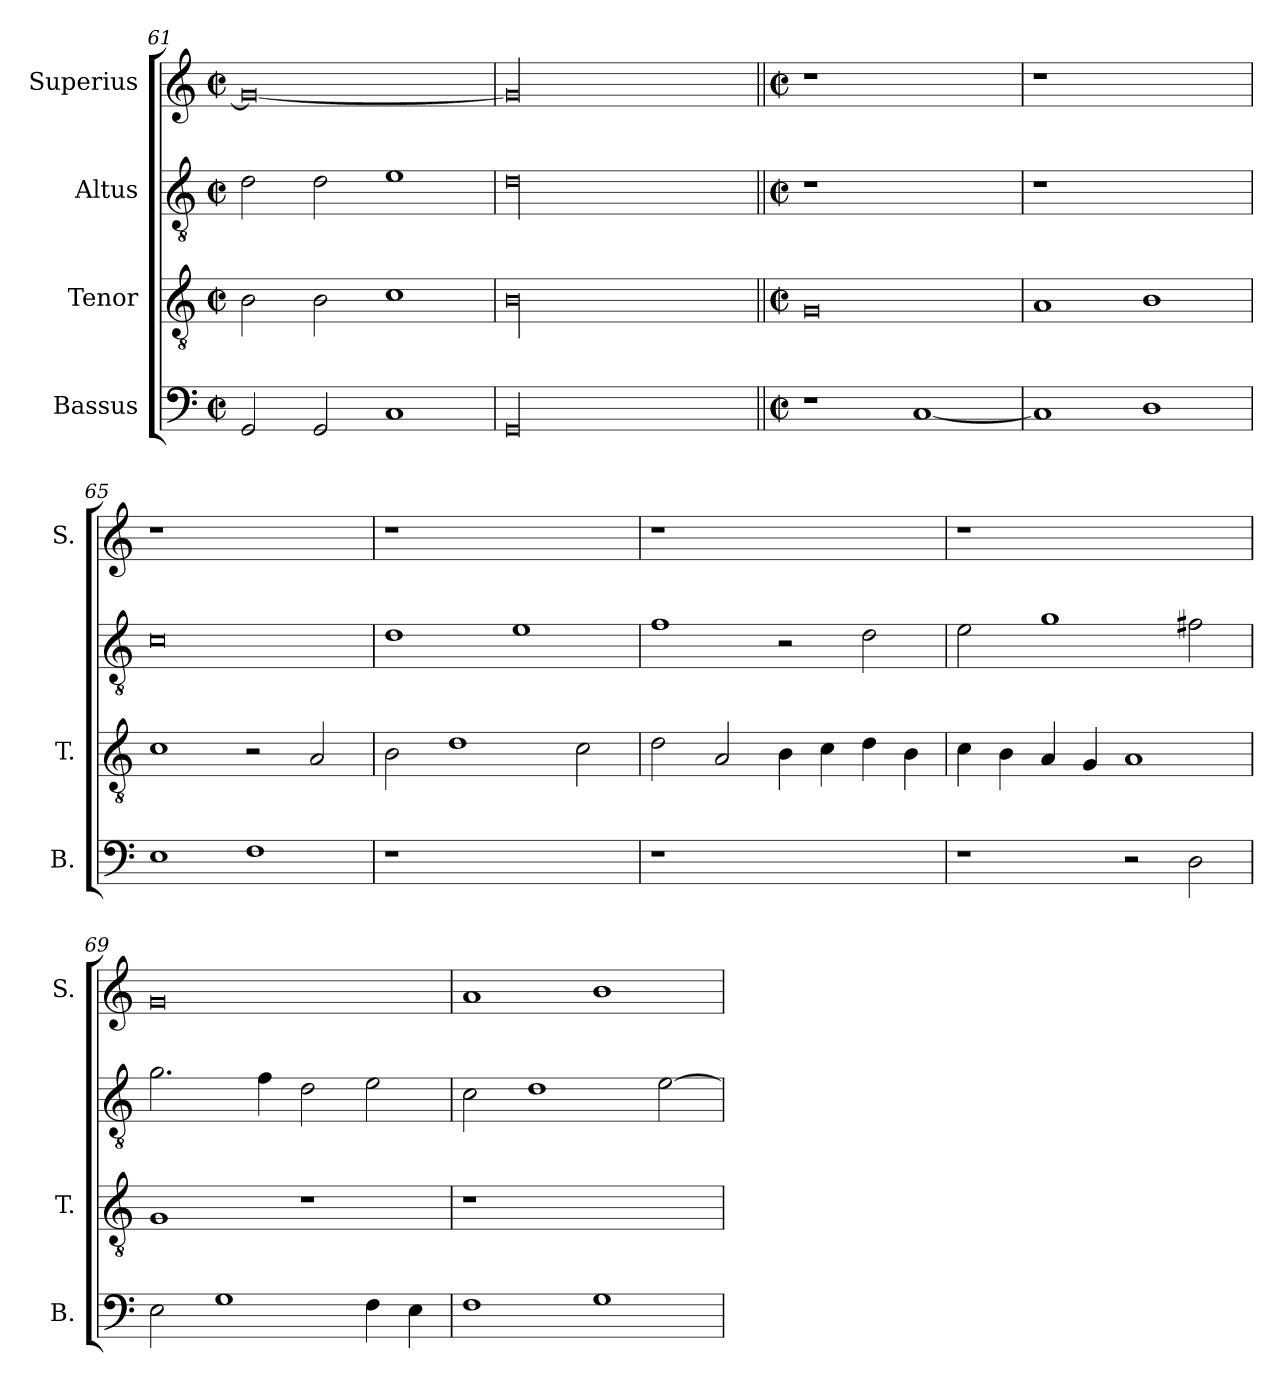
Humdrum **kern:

**kern	**kern	**kern	**kern
*part4	*part3	*part2	*part1
*staff4	*staff3	*staff2	*staff1
*I"Bassus	*I"Tenor	*I"Altus	*I"Superius
*I'B.	*I'T.	*	*I'S.
*clefF4	*clefGv2	*clefGv2	*clefG2
*	*ITrd7c12	*ITrd7c12	*
*k[]	*k[]	*k[]	*k[]
*C:	*C:	*C:	*C:
*M2/2	*M2/2	*M2/2	*M2/2
*met(c|)	*met(c|)	*met(c|)	*met(c|)
=61	=61	=61	=61
2GGi/	2BBi\	2Di\	0gi_<
2GGi/	2BBi\	2Di\	.
1Ci	1Ci	1Ei	.
=62	=62	=62	=62
00GGi	00BBi	00Di	00gi]
!!LO:LB:g=z
=63||	=63||	=63||	=63||
*M2/2	*M2/2	*M2/2	*M2/2
*met(c|)	*met(c|)	*met(c|)	*met(c|)
!	!	!LO:N:vis=1	!LO:N:vis=1
1r	0GGi	1r	1r
[<1Ci	.	1ryy	1ryy
=64	=64	=64	=64
!	!	!LO:N:vis=1	!LO:N:vis=1
1Ci]	1AAi	1r	1r
1Di	1BBi	1ryy	1ryy
=65	=65	=65	=65
!	!	!	!LO:N:vis=1
1Ei	1Ci	0Ci	1r
1Fi	2r	.	1ryy
.	2AAi/	.	.
=66	=66	=66	=66
!LO:N:vis=1	!	!	!LO:N:vis=1
1r	2BBi\	1Di	1r
.	1Di	.	.
1ryy	.	1Ei	1ryy
.	2Ci\	.	.
=67	=67	=67	=67
!LO:N:vis=1	!	!	!LO:N:vis=1
1r	2Di\	1Fi	1r
.	2AAi/	.	.
1ryy	4BBi\	2r	1ryy
.	4Ci\	.	.
.	4Di\	2Di\	.
.	4BBi\	.	.
!!LO:PB:g=z
=68	=68	=68	=68
!	!	!	!LO:N:vis=1
1r	4Ci\	2Ei\	1r
.	4BBi\	.	.
.	4AAi/	1Gi	.
.	4GGi/	.	.
2r	1AAi	.	1ryy
2Di\	.	2F#Xi\	.
=69	=69	=69	=69
2Ei\	1GGi	2.Gi\	0gi
1Gi	.	.	.
.	.	4Fi\	.
.	1r	2Di\	.
4Fi\	.	2Ei\	.
4Ei\	.	.	.
=70	=70	=70	=70
!	!LO:N:vis=1	!	!
1Fi	1r	2Ci\	1ai
.	.	1Di	.
1Gi	1ryy	.	1bi
.	.	[>2Ei\	.
=	=	=	=
*-	*-	*-	*-
